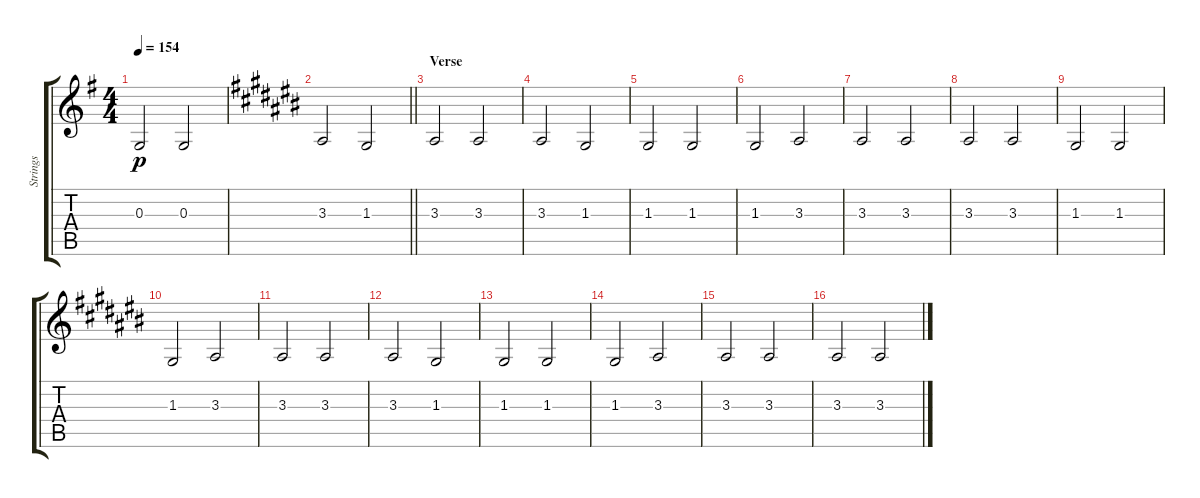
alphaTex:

\track ("Strings" "Strings") {instrument stringensemble1}
\staff {score tabs}
\tuning (E4 B3 G3 D3 A2 E2) {hide}
\ts (4 4)
\tempo 154
\clef g2
\ks g
0.3.2{dy p} 0.3.2 |
\barLineRight lightlight
\ks a#minor
3.3.2 1.3.2 |
\section ("" "Verse")
3.3.2 3.3.2 |
3.3.2 1.3.2 |
1.3.2 1.3.2 |
1.3.2 3.3.2 |
3.3.2 3.3.2 |
3.3.2 3.3.2 |
1.3.2 1.3.2 |
1.3.2 3.3.2 |
3.3.2 3.3.2 |
3.3.2 1.3.2 |
1.3.2 1.3.2 |
1.3.2 3.3.2 |
3.3.2 3.3.2 |
3.3.2 3.3.2
